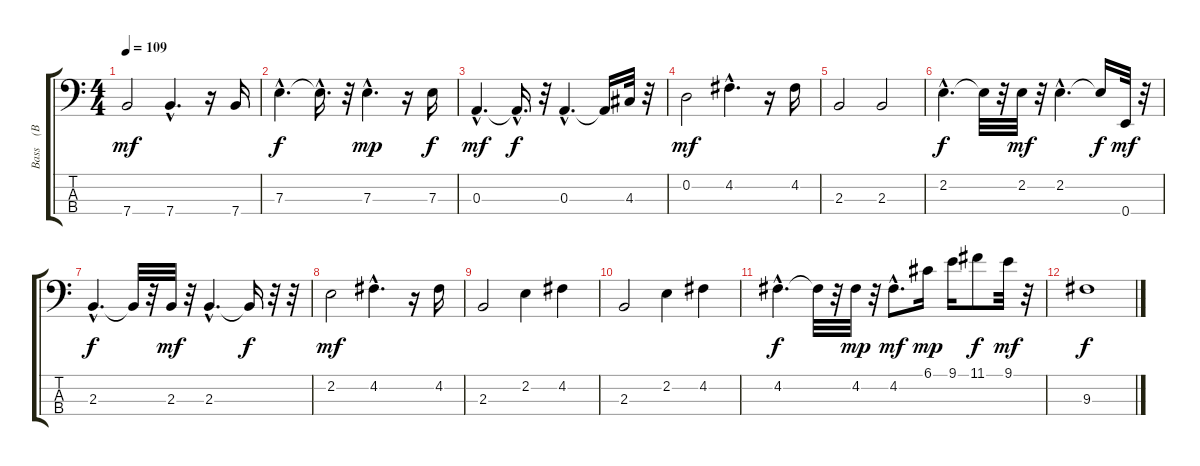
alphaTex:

\track ("Bass    (BB)" "Bass    (B") {instrument fretlessbass}
\staff {score tabs}
\tuning (G2 D2 A1 E1) {hide}
\ts (4 4)
\tempo 109
\clef f4
\ks c
7.4.2{dy mf} 7.4{hac}.4{d} r.16 7.4.16 |
7.3{hac}.4{d dy f} 7.3{hac t}.16{d} r.32 7.3{hac}.4{d dy mp} r.16 7.3.16{dy f} |
0.3{hac}.4{d dy mf} 0.3{hac t}.16{d dy f} r.32 0.3{hac}.4{d} 0.3{t}.16 4.3.32 r.32 |
0.2.2{dy mf} 4.2{hac}.4{d} r.16 4.2.16 |
2.3.2 2.3.2 |
2.2{hac}.4{d dy f} 2.2{t}.32 r.32 2.2.32{dy mf} r.32 2.2{hac}.4{d} 2.2{t}.16{dy f} 0.4.32{dy mf} r.32 |
2.3{hac}.4{d dy f} 2.3{t}.32 r.32 2.3.32{dy mf} r.32 2.3{hac}.4{d} 2.3{t}.16{dy f} r.32 r.32 |
2.2.2{dy mf} 4.2{hac}.4{d} r.16 4.2.16 |
2.3.2 2.2.4 4.2.4 |
2.3.2 2.2.4 4.2.4 |
4.2{hac}.4{d dy f} 4.2{t}.32 r.32 4.2.32{dy mp} r.32 4.2{hac}.8{d dy mf} 6.1.16{dy mp} 9.1.16 11.1.8{dy f} 9.1.32{dy mf} r.32 |
9.3.1{dy f}
